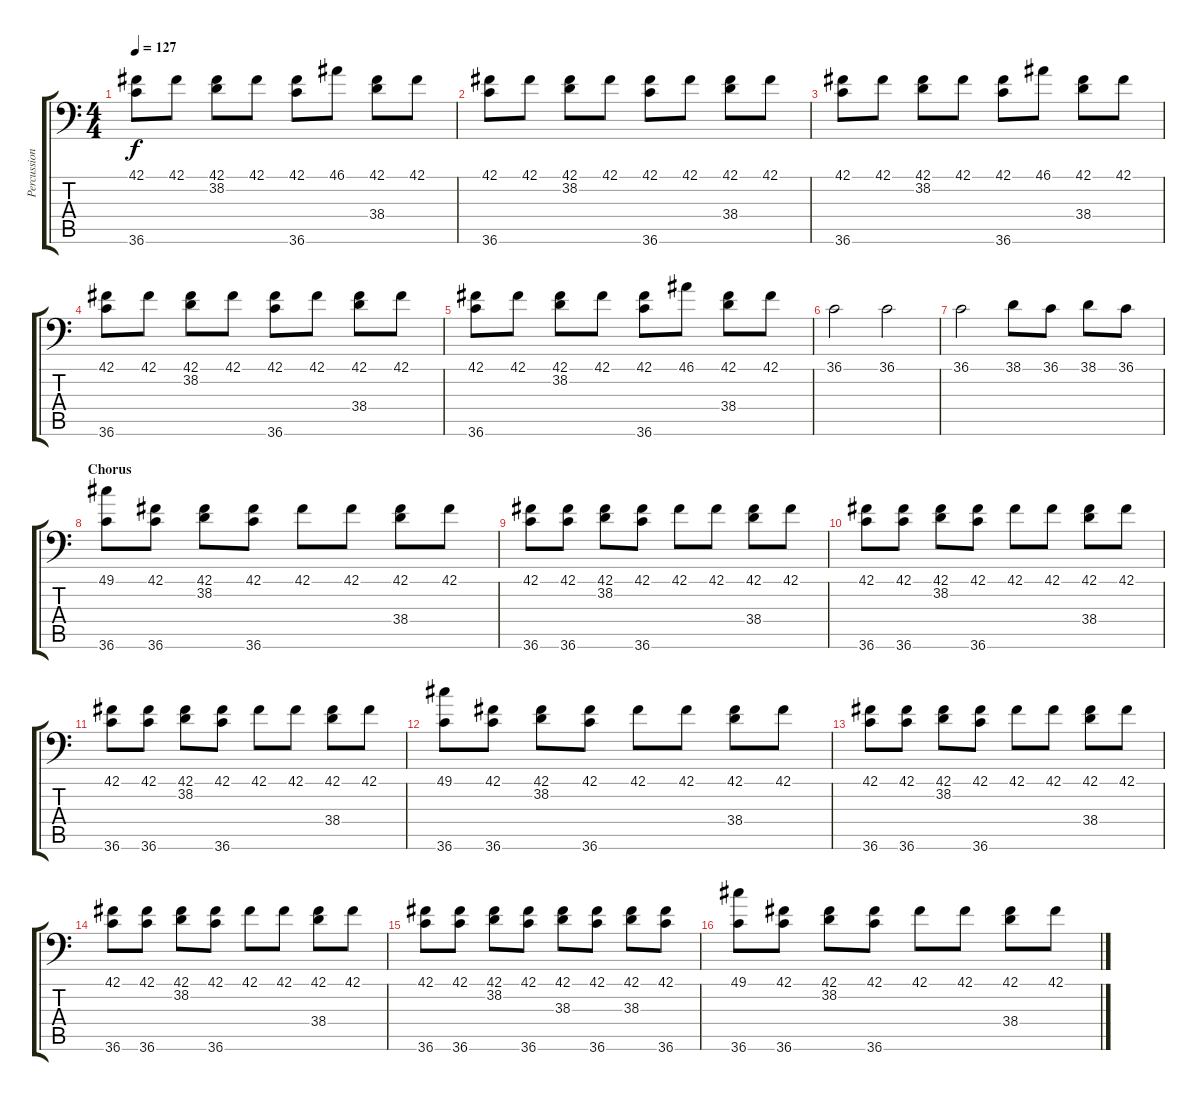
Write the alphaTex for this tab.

\track ("Percussion" "Percussion") {instrument acousticgrandpiano}
\staff {score tabs}
\tuning (C-1 C-1 C-1 C-1 C-1 C-1) {hide}
\ts (4 4)
\tempo 127
\clef f4
\ks c
(42.1 36.6).8{dy f} 42.1.8 (42.1 38.2).8 42.1.8 (42.1 36.6).8 46.1.8 (42.1 38.4).8 42.1.8 |
(42.1 36.6).8 42.1.8 (42.1 38.2).8 42.1.8 (42.1 36.6).8 42.1.8 (42.1 38.4).8 42.1.8 |
(42.1 36.6).8 42.1.8 (42.1 38.2).8 42.1.8 (42.1 36.6).8 46.1.8 (42.1 38.4).8 42.1.8 |
(42.1 36.6).8 42.1.8 (42.1 38.2).8 42.1.8 (42.1 36.6).8 42.1.8 (42.1 38.4).8 42.1.8 |
(42.1 36.6).8 42.1.8 (42.1 38.2).8 42.1.8 (42.1 36.6).8 46.1.8 (42.1 38.4).8 42.1.8 |
36.1.2 36.1.2 |
36.1.2 38.1.8 36.1.8 38.1.8 36.1.8 |
\section ("" "Chorus")
(49.1 36.6).8 (42.1 36.6).8 (42.1 38.2).8 (42.1 36.6).8 42.1.8 42.1.8 (42.1 38.4).8 42.1.8 |
(42.1 36.6).8 (42.1 36.6).8 (42.1 38.2).8 (42.1 36.6).8 42.1.8 42.1.8 (42.1 38.4).8 42.1.8 |
(42.1 36.6).8 (42.1 36.6).8 (42.1 38.2).8 (42.1 36.6).8 42.1.8 42.1.8 (42.1 38.4).8 42.1.8 |
(42.1 36.6).8 (42.1 36.6).8 (42.1 38.2).8 (42.1 36.6).8 42.1.8 42.1.8 (42.1 38.4).8 42.1.8 |
(49.1 36.6).8 (42.1 36.6).8 (42.1 38.2).8 (42.1 36.6).8 42.1.8 42.1.8 (42.1 38.4).8 42.1.8 |
(42.1 36.6).8 (42.1 36.6).8 (42.1 38.2).8 (42.1 36.6).8 42.1.8 42.1.8 (42.1 38.4).8 42.1.8 |
(42.1 36.6).8 (42.1 36.6).8 (42.1 38.2).8 (42.1 36.6).8 42.1.8 42.1.8 (42.1 38.4).8 42.1.8 |
(42.1 36.6).8 (42.1 36.6).8 (42.1 38.2).8 (42.1 36.6).8 (42.1 38.3).8 (42.1 36.6).8 (42.1 38.3).8 (42.1 36.6).8 |
(49.1 36.6).8 (42.1 36.6).8 (42.1 38.2).8 (42.1 36.6).8 42.1.8 42.1.8 (42.1 38.4).8 42.1.8
